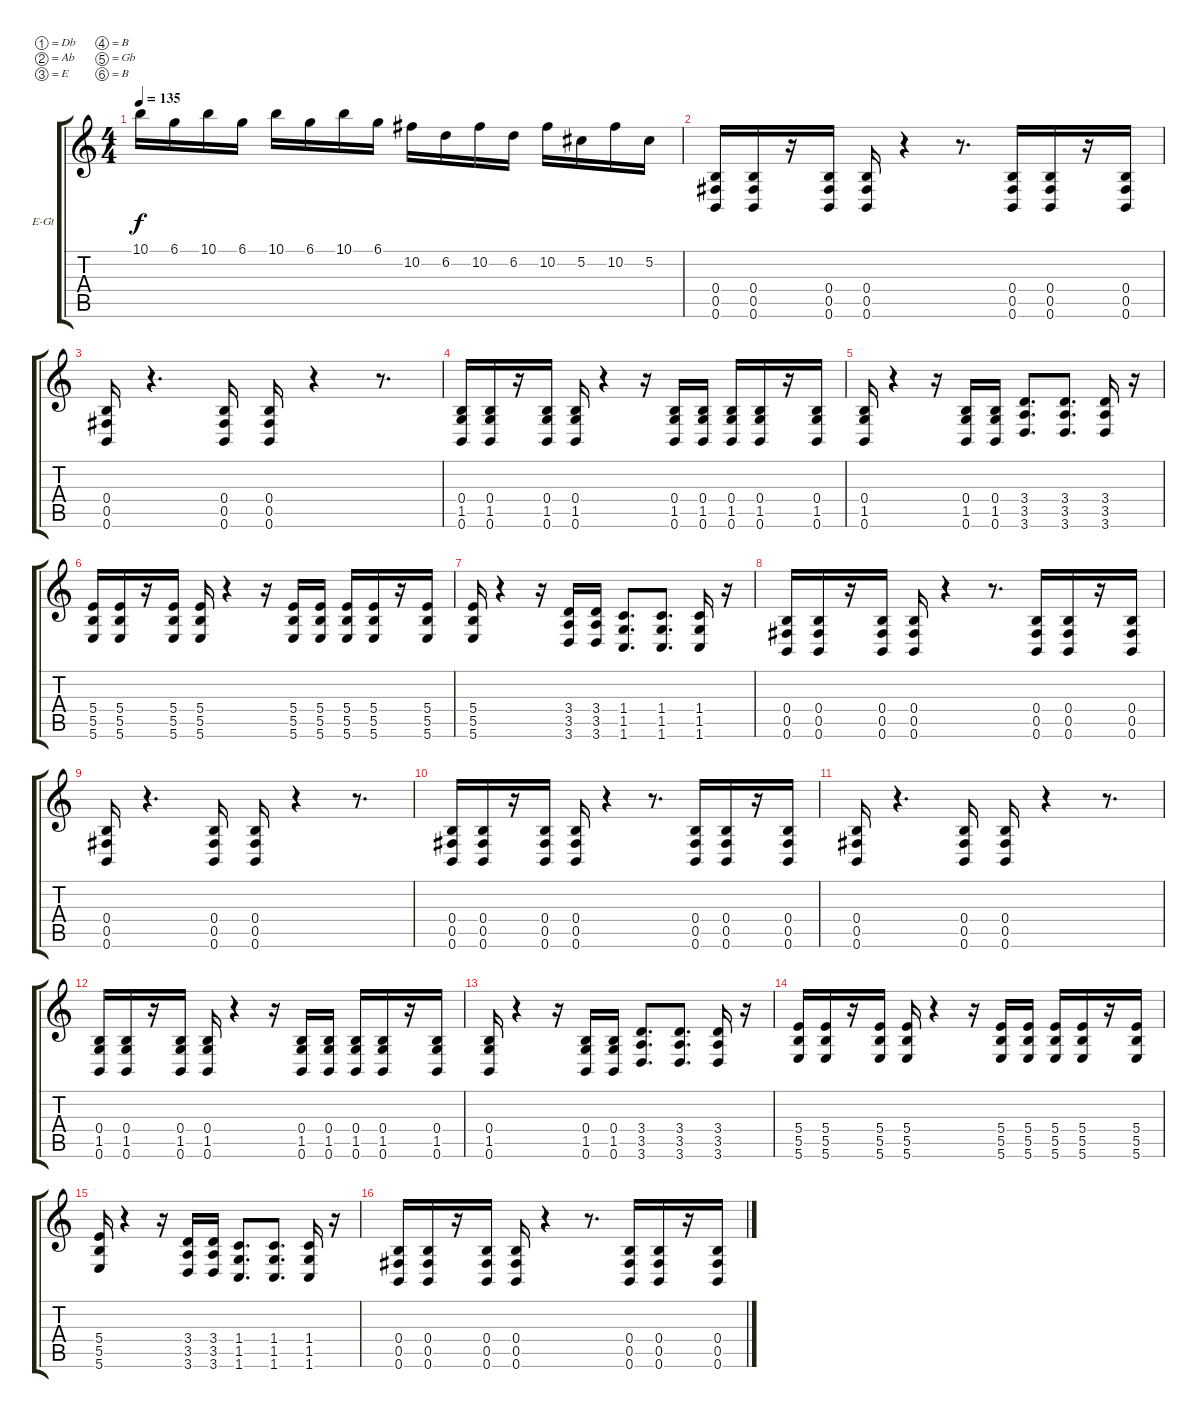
\bracketExtendMode groupsimilarinstruments
\firstSystemTrackNameOrientation horizontal
\otherSystemsTrackNameOrientation horizontal
\track ("left Guitar" "E-Gt") {instrument distortionguitar}
\staff {score tabs}
\tuning (Db4 Ab3 E3 B2 Gb2 B1)
\ts (4 4)
\tempo 135
\clef g2
\ks c
10.1.16{dy f} 6.1.16 10.1.16 6.1.16 10.1.16 6.1.16 10.1.16 6.1.16 10.2.16 6.2.16 10.2.16 6.2.16 10.2.16 5.2.16 10.2.16 5.2.16 |
(0.4 0.5 0.6).16 (0.4 0.5 0.6).16 r.16 (0.4 0.5 0.6).16 (0.4 0.5 0.6).16 r.4 r.8{d} (0.4 0.5 0.6).16 (0.4 0.5 0.6).16 r.16 (0.4 0.5 0.6).16 |
(0.4 0.5 0.6).16 r.4{d} (0.4 0.5 0.6).16 (0.4 0.5 0.6).16 r.4 r.8{d} |
(0.4 1.5 0.6).16 (0.4 1.5 0.6).16 r.16 (0.4 1.5 0.6).16 (0.4 1.5 0.6).16 r.4 r.16 (0.4 1.5 0.6).16 (0.4 1.5 0.6).16 (0.4 1.5 0.6).16 (0.4 1.5 0.6).16 r.16 (0.4 1.5 0.6).16 |
(0.4 1.5 0.6).16 r.4 r.16 (0.4 1.5 0.6).16 (0.4 1.5 0.6).16 (3.4 3.5 3.6).8{d} (3.4 3.5 3.6).8{d} (3.4 3.5 3.6).16 r.16 |
(5.4 5.5 5.6).16 (5.4 5.5 5.6).16 r.16 (5.4 5.5 5.6).16 (5.4 5.5 5.6).16 r.4 r.16 (5.4 5.5 5.6).16 (5.4 5.5 5.6).16 (5.4 5.5 5.6).16 (5.4 5.5 5.6).16 r.16 (5.4 5.5 5.6).16 |
(5.4 5.5 5.6).16 r.4 r.16 (3.4 3.5 3.6).16 (3.4 3.5 3.6).16 (1.4 1.5 1.6).8{d} (1.4 1.5 1.6).8{d} (1.4 1.5 1.6).16 r.16 |
(0.4 0.5 0.6).16 (0.4 0.5 0.6).16 r.16 (0.4 0.5 0.6).16 (0.4 0.5 0.6).16 r.4 r.8{d} (0.4 0.5 0.6).16 (0.4 0.5 0.6).16 r.16 (0.4 0.5 0.6).16 |
(0.4 0.5 0.6).16 r.4{d} (0.4 0.5 0.6).16 (0.4 0.5 0.6).16 r.4 r.8{d} |
(0.4 0.5 0.6).16 (0.4 0.5 0.6).16 r.16 (0.4 0.5 0.6).16 (0.4 0.5 0.6).16 r.4 r.8{d} (0.4 0.5 0.6).16 (0.4 0.5 0.6).16 r.16 (0.4 0.5 0.6).16 |
(0.4 0.5 0.6).16 r.4{d} (0.4 0.5 0.6).16 (0.4 0.5 0.6).16 r.4 r.8{d} |
(0.4 1.5 0.6).16 (0.4 1.5 0.6).16 r.16 (0.4 1.5 0.6).16 (0.4 1.5 0.6).16 r.4 r.16 (0.4 1.5 0.6).16 (0.4 1.5 0.6).16 (0.4 1.5 0.6).16 (0.4 1.5 0.6).16 r.16 (0.4 1.5 0.6).16 |
(0.4 1.5 0.6).16 r.4 r.16 (0.4 1.5 0.6).16 (0.4 1.5 0.6).16 (3.4 3.5 3.6).8{d} (3.4 3.5 3.6).8{d} (3.4 3.5 3.6).16 r.16 |
(5.4 5.5 5.6).16 (5.4 5.5 5.6).16 r.16 (5.4 5.5 5.6).16 (5.4 5.5 5.6).16 r.4 r.16 (5.4 5.5 5.6).16 (5.4 5.5 5.6).16 (5.4 5.5 5.6).16 (5.4 5.5 5.6).16 r.16 (5.4 5.5 5.6).16 |
(5.4 5.5 5.6).16 r.4 r.16 (3.4 3.5 3.6).16 (3.4 3.5 3.6).16 (1.4 1.5 1.6).8{d} (1.4 1.5 1.6).8{d} (1.4 1.5 1.6).16 r.16 |
(0.4 0.5 0.6).16 (0.4 0.5 0.6).16 r.16 (0.4 0.5 0.6).16 (0.4 0.5 0.6).16 r.4 r.8{d} (0.4 0.5 0.6).16 (0.4 0.5 0.6).16 r.16 (0.4 0.5 0.6).16
